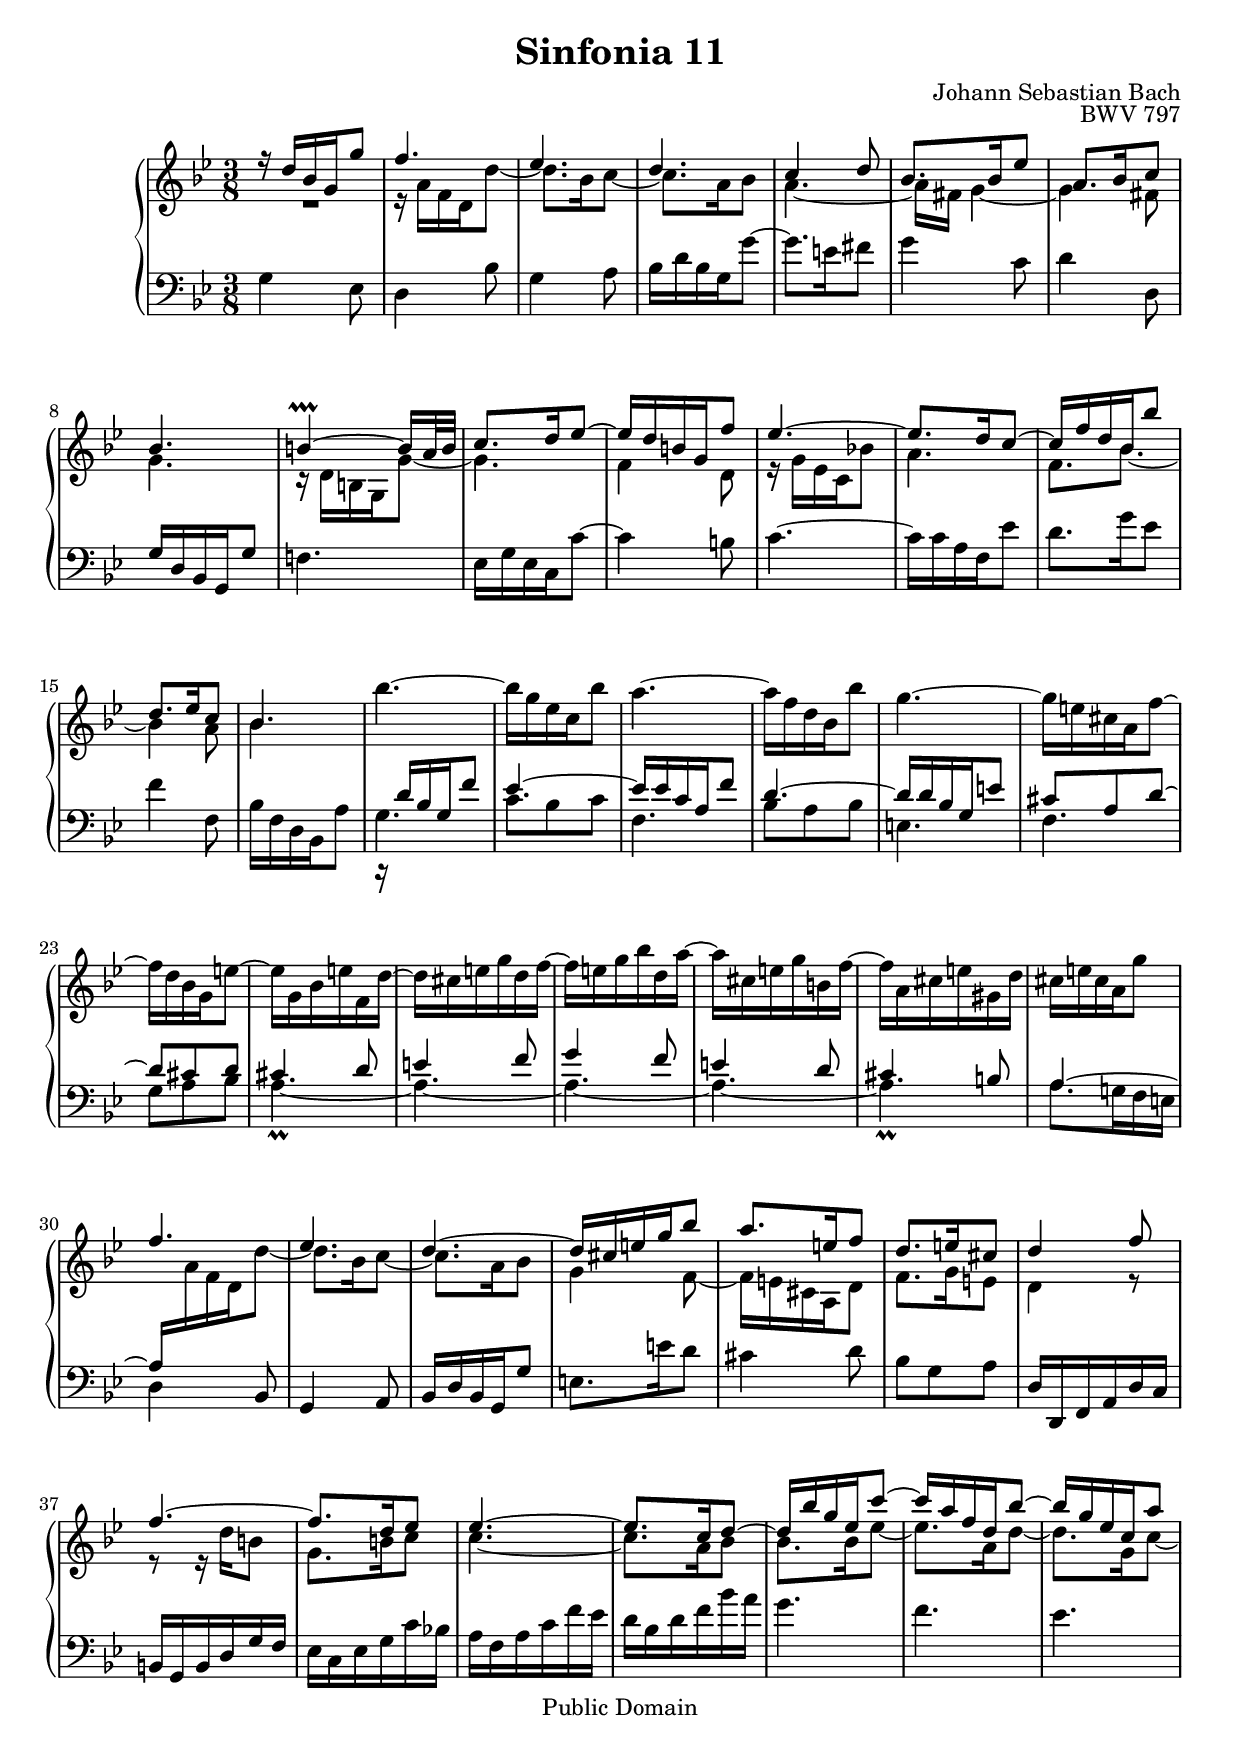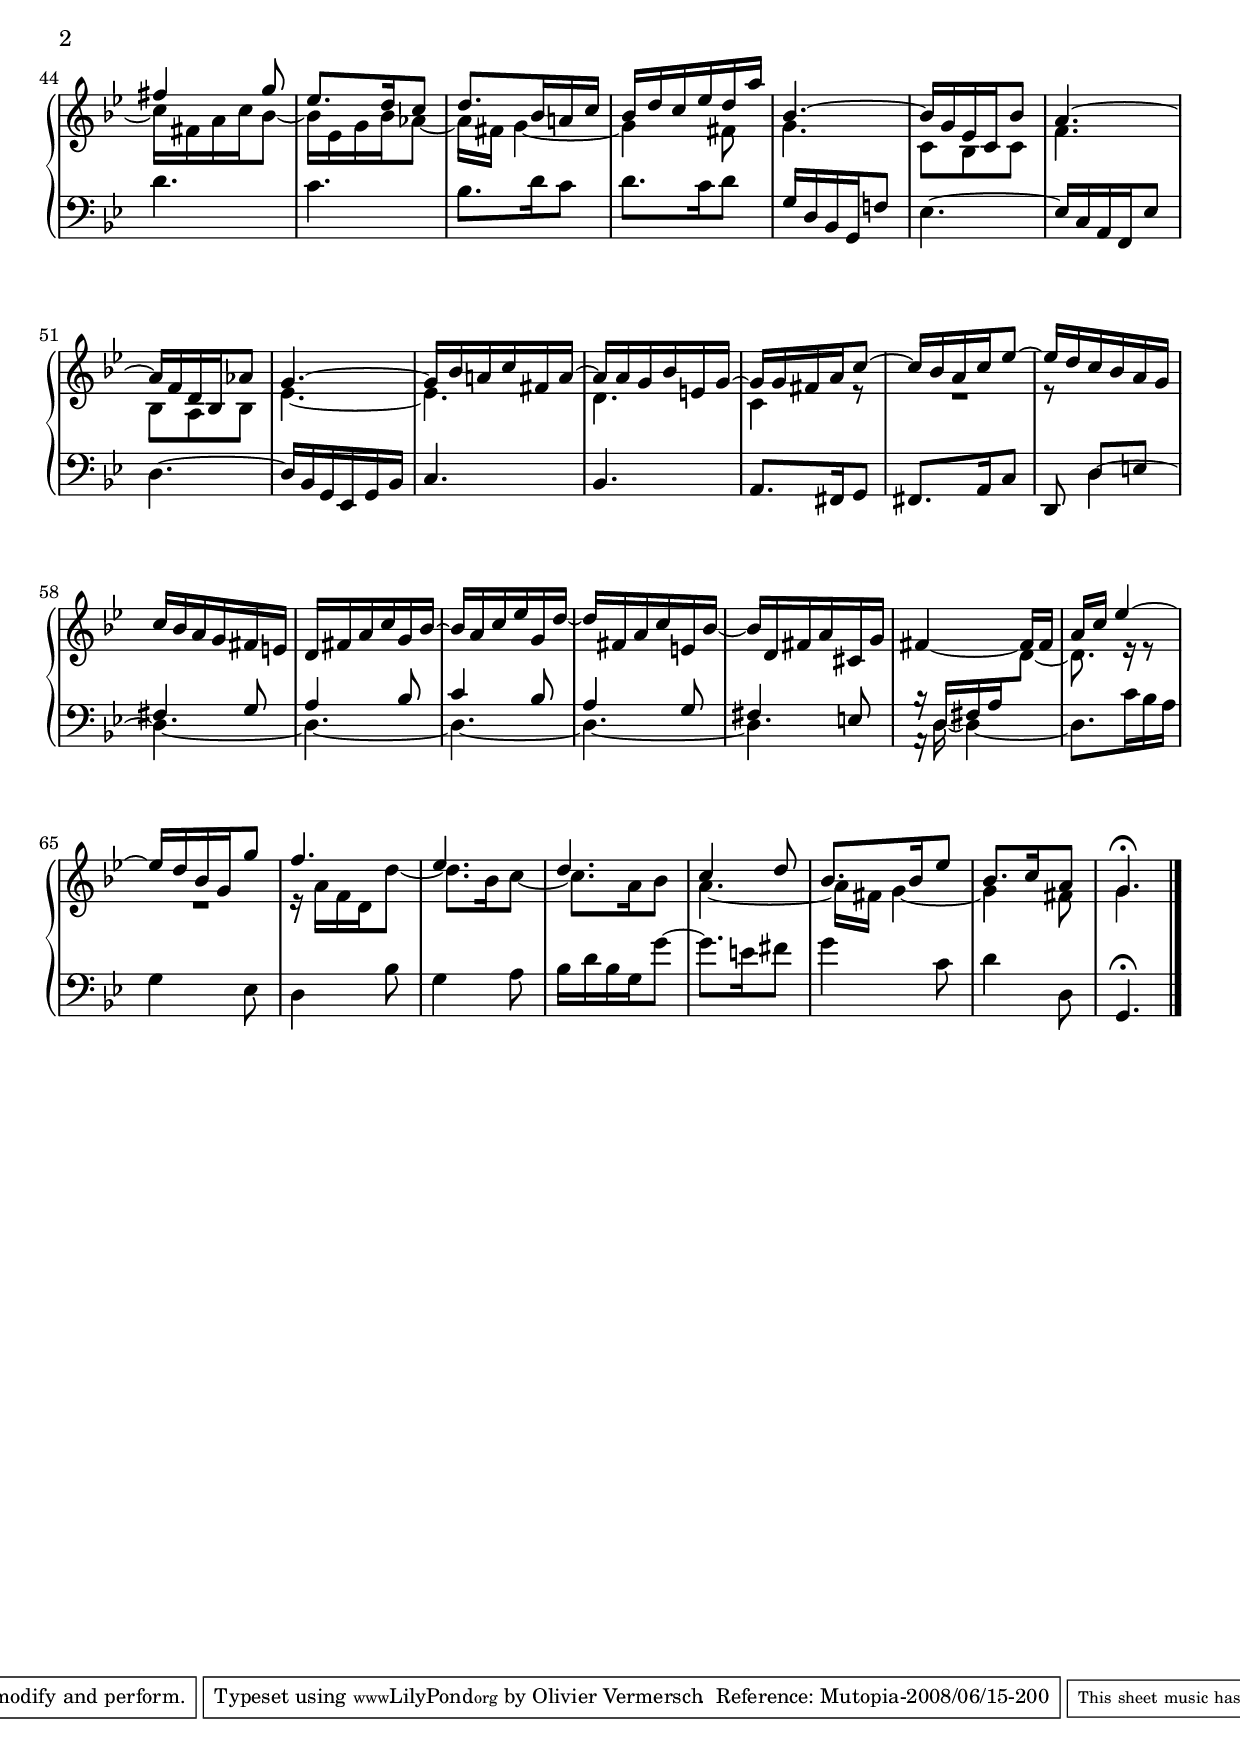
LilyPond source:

#(set-global-staff-size 20)

\header {
  title = "Sinfonia 11" 
  composer = "Johann Sebastian Bach"
  opus = "BWV 797"
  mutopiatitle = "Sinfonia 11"
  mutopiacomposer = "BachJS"
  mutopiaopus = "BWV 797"
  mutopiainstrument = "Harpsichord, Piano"
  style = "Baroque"
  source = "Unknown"
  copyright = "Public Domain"
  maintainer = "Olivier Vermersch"
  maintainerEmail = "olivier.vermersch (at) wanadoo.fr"
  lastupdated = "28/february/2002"

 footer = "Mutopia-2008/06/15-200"
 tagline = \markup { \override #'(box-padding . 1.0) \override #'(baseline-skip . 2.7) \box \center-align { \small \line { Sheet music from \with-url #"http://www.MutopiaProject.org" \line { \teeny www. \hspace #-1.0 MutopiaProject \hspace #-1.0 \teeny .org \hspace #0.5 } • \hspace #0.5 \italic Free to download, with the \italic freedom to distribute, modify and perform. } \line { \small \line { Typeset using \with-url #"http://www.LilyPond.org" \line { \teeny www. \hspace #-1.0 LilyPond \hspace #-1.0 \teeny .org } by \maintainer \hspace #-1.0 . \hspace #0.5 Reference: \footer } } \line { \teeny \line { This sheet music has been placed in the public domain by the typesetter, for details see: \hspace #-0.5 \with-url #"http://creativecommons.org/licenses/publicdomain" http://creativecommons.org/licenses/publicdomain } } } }
}

\version "2.11.46"

%
% a few macros for fine tuning
%

% force direction of tie
tu = \tieUp
td = \tieDown
tb = \tieNeutral


% explicit staff change 
su = { \change Staff = up}
sd = { \change Staff = down}


melone =  \relative c'' {
  % bars 1-7
  r16 d bes g g'8 |
  f4.|
  ees |
  d |
  c4 d8 |
  bes8. bes16 ees8 |
  a,8. bes16 c8 | \break

  % bars 8-14
  bes4.  |
  b4 \prallprall ~ b16 a32 b  |
  c8. d16 ees8 ~ |
  ees16 d b g f'8  |
  ees4. ~  |
  ees8. d16 c8 ~  |
  c16 f d bes bes'8 | \break

  % bars 15-22
  d,8. ees16 c8 |
  bes4.  |
  \stemDown bes' ~ |
  bes16 g ees c bes'8 |
  a4. ~ |
  a16 f d bes bes'8 |
  g4. ~ |
  g16 e cis a f'8 ~ | \break

  % bars 23-29
  f16 d bes g e'8 ~ |
  e16 g, bes e f, d' ~ |
  d cis e g d f ~ |
  f e g bes d, a' ~ |
  a cis, e g b, f' ~ |
  f a, cis e gis, d' |
  cis e cis a g'8 | \break

  % bars 30-36
  \stemUp f4. |
  ees |
  d ~  |
  d16 cis e g bes8 |
  a8. e16 f8 |
  d8. e16 cis8 |
  d4 f8 | \break

  % bars 37-43
  f4. ~ |
  f8. d16 ees8  |
  ees4. ~ |
  ees8. c16 d8 ~  |
  d16 bes' g ees c'8 ~ |
  c16 a f d bes'8 ~  |
  bes16 g ees c a'8  | \break

  % bars 44-50
  fis4 g8  |
  ees8. d16 c8 |
  d8. bes16 a! c |
  bes d c ees d a'  |
  bes,4. ~  |
  bes16 g ees c bes'8  |
  a4. ~ | \break

  % bars 51-57
  a16 f d bes aes'8  |
  g4. ~  |
  g16 bes a! c fis, a ~ |
  a a g bes e, g ~  |
  g g fis a c8 ~  |
  c16 bes a c ees8 ~  |
  ees16 d c bes a g  | \break

  % bars 58-64
  c bes a g fis e  |
  d fis a c g bes ~ \td |
  bes a c ees g, d' ~  |
  d fis, a c e, bes' ~ |
  bes d, fis a cis, g' |
  fis4 ~ \tu fis16 fis |
  a c ees4 ~  | \break

  % bars 65-72
  ees16 d bes g g'8  |
  f4. |
  ees4.  |
  d4.  |
  c4 d8 |
  bes8. bes16 ees8 |
  bes8. c16 a8 |
  g4.\fermata \bar "|."
}

meltwo =  \relative c'' {
  % bars 1-7
  R4. |
  r16 a f d d'8 ~ |
  d8. bes16 c8 ~ |
  c8. a16 bes8 |
  a4. ~ |
  a16 fis g4 ~  |
  g fis8  |

  % bars 8-14
  g4.  |
  r16 d b g g'8 ~ |
  g4. |
  f4 d8 |
  r16 g ees c bes'!8 |
  a4. |
  f8. bes ~ |

  % bars 15-22
  bes4 a8 |
  bes4. |
  \sd \stemUp \tu r16 d,16 bes g f'8 |
  ees4. ~ |
  ees16 ees c a f'8 |
  d4. ~  |
  d16 d bes g e'8 |
  cis8 a d ~  |

  % bars 23-29
  d cis d |
  cis4\prall d8 e4 f8 |
  g4 f8 |
  e4 d8 |
  cis4\prall b8 |
  a4. ~ |

  % bars 30-36
  a16 \su \stemDown \td a' f d d'8 ~  |
  d8. bes16 c8 ~ |
  c8. a16 bes8 |
  g4 f8 ~ |
  f16 e cis a d8 |
  f8. g16 e8 |
  d4 r8 |

  % bars 37-43
  r r16 d' b8 |
  g8. b16 c8 |
  c4. ~  |
  c8. a16 bes8 |
  bes8. bes16 ees8 ~  |
  ees8. a,16 d8 ~ |
  d8. g,16 c8 ~   |

  % bars 44-50
  c16 fis, a c bes8 ~ |
  bes16 ees, g bes aes8 ~ |
  aes16 fis g4 ~ |
  g fis8 |
  g4. |
  c,8 bes c |
  f4. |

  % bars 51-57
  bes,8 a bes  |
  ees4. ~ |
  ees4. |
  d |
  c4 r8 |
  R4. |
  r8 \sd \stemUp d, e |

  % bars 58-64
  fis4 g8 |
  a4 bes8 |
  c4 bes8 |
  a4 g8 |
  fis4 e8 |
  b'16 \rest d, fis a \stemDown \su d8 ~  |
  d8. r16 r8 |

  % bars 65-72
  R4. |
  r16 a' f d d'8 ~ |
  d8. bes16 c8 ~ |
  c8. a16 bes8 |
  a4. ~ |
  a16 fis g4 ~ |
  g fis8 |
  g4. \bar "|."
}

melthree =  \relative c' {
  % bars 1-7
  g4 ees8  |
  d4 bes'8 |
  g4 a8 |
  bes16 d bes g g'8 ~ |
  g8.  e16 fis8 |
  g4 c,8 |
  d4 d,8 |

  % bars 8-14
  \stemUp g16 d bes g g'8 \stemNeutral |
  f!4. |
  ees16 g ees c c'8 ~ |
  c4 b8 |
  c4. ~ |
  c16 c a f ees'8 |
  d8. g16 ees8  |
  
  % bars 15-22
  f4 f,8 |
  bes16 f d bes a'8 |
  g4. |
  c8 bes c |
  f,4. |
  bes8 a bes |
  e,4. |
  f |

  % bars 23-29
  g8 a bes  |
  \td a4. ~ |
  a4. ~ |
  a4. ~ |
  a4. ~ |
  a4. |
  a8. g!16 f e |

  % bars 30-36
  \tu d4 bes8 |
  g4 a8  |
  bes16 d bes g g'8 |
  e8. e'16 d8  |
  cis4 d8 |
  bes8 g a |
  d,16 d, f a d c |

  % bars 37-43
  b g b d g f  |
  ees c ees g c bes! |
  a f a c f ees  |
  d bes d f bes a  |
  g4. |
  f |
  ees  |

  % bars 44-50
  d  |
  c |
  bes8. d16 c8 |
  d8. c16 d8 |
  g,16 d bes g f'!8 |
  ees4. ~  |
  ees16 c a f ees'8 |

  % bars 51-57
  d4. ~  |
  d16 bes g ees g bes |
  c4. |
  bes |
  a8. fis16 g8 |
  fis8. a16 c8 |
  d, d'4 ~ \td |

  % bars 58-64
  d4. ~ |
  d4. ~ |
  d4. ~ |
  d4. ~ |
  d4. ~ |
  a16 \rest d16 ~ d4 ~ |
  d8. c'16 bes a |
  
  % bars 65-72
  \tu g4 ees8  |
  d4 bes'8 |
  g4 a8 |
  bes16 d bes g g'8 ~ |
  g8. e16 fis8  |
  g4 c,8 |
  d4 d,8 |
  g,4.\fermata \bar "|."
}


\score {
\context PianoStaff

<<
  \context Staff = "up"   <<
    \override Staff.NoteCollision   #'merge-differently-dotted = ##t
    \time 3/8 \key g \minor \clef G 
    \context Voice = VA { \voiceOne \melone }
    \context Voice = VB { \voiceTwo \meltwo }>>

  \context Staff = "down" <<
    \time 3/8 \key g \minor \clef F \melthree>>
>>

  \midi {
    \context {
      \Score
      tempoWholesPerMinute = #(ly:make-moment 60 4)
      }
    }


\layout {}
}
